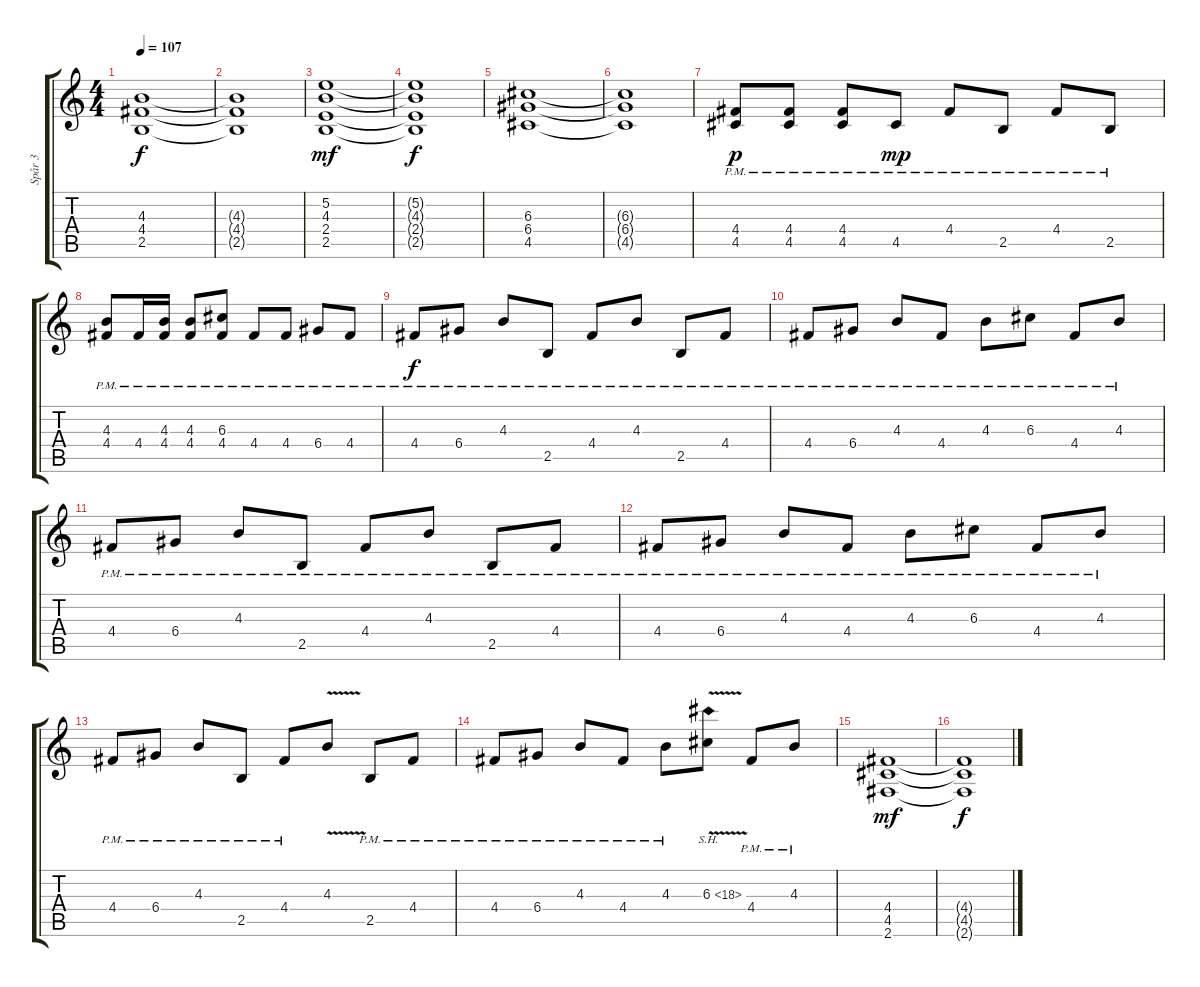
\track ("Spår 3" "Spår 3") {instrument distortionguitar}
\staff {score tabs}
\tuning (E4 B3 G3 D3 A2 E2) {hide}
\ts (4 4)
\tempo 107
\clef g2
\ks c
(4.3 4.4 2.5).1{dy f} |
(4.3{t} 4.4{t} 2.5{t}).1 |
(5.2 4.3 2.4 2.5).1{dy mf} |
(5.2{t} 4.3{t} 2.4{t} 2.5{t}).1{dy f} |
(6.3 6.4 4.5).1 |
(6.3{t} 6.4{t} 4.5{t}).1 |
(4.4 4.5{pm}).8{dy p volume 8} (4.4 4.5{pm}).8 (4.4 4.5{pm}).8 4.5{pm}.8{dy mp} 4.4{pm}.8 2.5{pm}.8 4.4{pm}.8 2.5{pm}.8 |
(4.3{pm} 4.4{pm}).8 4.4{pm}.16 (4.3{pm} 4.4{pm}).16 (4.3{pm} 4.4{pm}).8 (6.3{pm} 4.4{pm}).8 4.4{pm}.8 4.4{pm}.8 6.4{pm}.8 4.4{pm}.8 |
4.4{pm}.8{dy f} 6.4{pm}.8 4.3{pm}.8 2.5{pm}.8 4.4{pm}.8 4.3{pm}.8 2.5{pm}.8 4.4{pm}.8 |
4.4{pm}.8 6.4{pm}.8 4.3{pm}.8 4.4{pm}.8 4.3{pm}.8 6.3{pm}.8 4.4{pm}.8 4.3{pm}.8 |
4.4{pm}.8 6.4{pm}.8 4.3{pm}.8 2.5{pm}.8 4.4{pm}.8 4.3{pm}.8 2.5{pm}.8 4.4{pm}.8 |
4.4{pm}.8 6.4{pm}.8 4.3{pm}.8 4.4{pm}.8 4.3{pm}.8 6.3{pm}.8 4.4{pm}.8 4.3{pm}.8 |
4.4{pm}.8 6.4{pm}.8 4.3{pm}.8 2.5{pm}.8 4.4{pm}.8 4.3{v}.8 2.5{pm}.8 4.4{pm}.8 |
4.4{pm}.8 6.4{pm}.8 4.3{pm}.8 4.4{pm}.8 4.3{pm}.8 6.3{sh 12 v}.8 4.4{pm}.8 4.3{pm}.8 |
(4.4 4.5 2.6).1{dy mf instrument overdrivenguitar} |
(4.4{t} 4.5{t} 2.6{t}).1{dy f}
